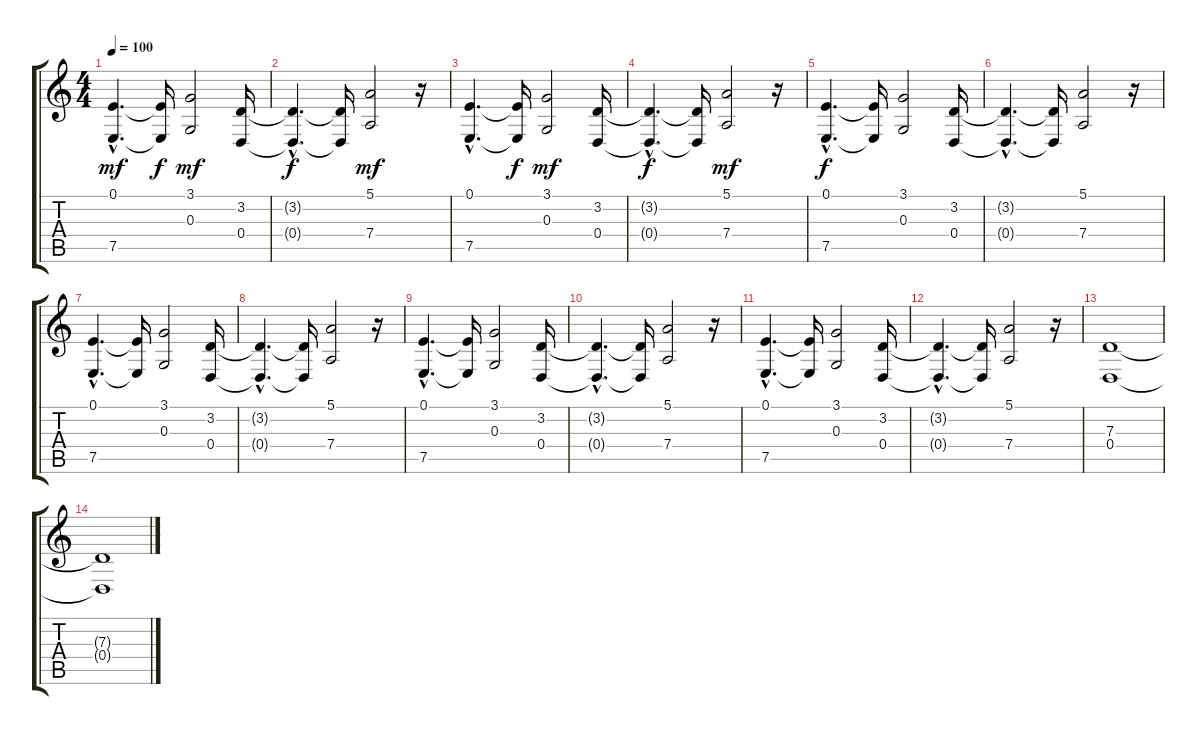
\track "" {instrument stringensemble2}
\staff {score tabs}
\tuning (E4 B3 G3 D3 A2 E2) {hide}
\ts (4 4)
\tempo 100
\clef g2
\ks c
(0.1{hac} 7.5{hac}).4{d dy mf} (0.1{t} 7.5{t}).16{dy f} (3.1 0.3).2{dy mf} (3.2 0.4).16 |
(3.2{hac t} 0.4{hac t}).4{d dy f} (3.2{t} 0.4{t}).16 (5.1 7.4).2{dy mf} r.16 |
(0.1{hac} 7.5{hac}).4{d} (0.1{t} 7.5{t}).16{dy f} (3.1 0.3).2{dy mf} (3.2 0.4).16 |
(3.2{hac t} 0.4{hac t}).4{d dy f} (3.2{t} 0.4{t}).16 (5.1 7.4).2{dy mf} r.16 |
(0.1{hac} 7.5{hac}).4{d dy f} (0.1{t} 7.5{t}).16 (3.1 0.3).2 (3.2 0.4).16 |
(3.2{hac t} 0.4{hac t}).4{d} (3.2{t} 0.4{t}).16 (5.1 7.4).2 r.16 |
(0.1{hac} 7.5{hac}).4{d} (0.1{t} 7.5{t}).16 (3.1 0.3).2 (3.2 0.4).16 |
(3.2{hac t} 0.4{hac t}).4{d} (3.2{t} 0.4{t}).16 (5.1 7.4).2 r.16 |
(0.1{hac} 7.5{hac}).4{d} (0.1{t} 7.5{t}).16 (3.1 0.3).2 (3.2 0.4).16 |
(3.2{hac t} 0.4{hac t}).4{d} (3.2{t} 0.4{t}).16 (5.1 7.4).2 r.16 |
(0.1{hac} 7.5{hac}).4{d} (0.1{t} 7.5{t}).16 (3.1 0.3).2 (3.2 0.4).16 |
(3.2{hac t} 0.4{hac t}).4{d} (3.2{t} 0.4{t}).16 (5.1 7.4).2 r.16 |
(7.3 0.4).1{volume 12} |
(7.3{t} 0.4{t}).1
